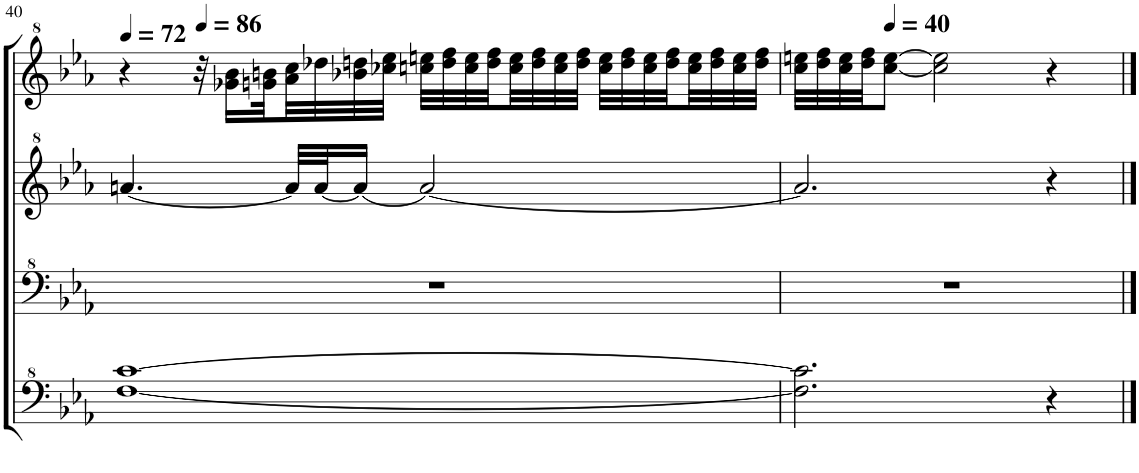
**kern	**kern	**kern	**kern
*part1	*part1	*part1	*part1
*staff4	*staff3	*staff2	*staff1
*I"Model III	*	*	*
!!LO:PB:g=z
*clefF^4	*clefF^4	*clefG^2	*clefG^2
*k[b-e-a-]	*k[b-e-a-]	*k[b-e-a-]	*k[b-e-a-]
*M4/4	*M4/4	*M4/4	*M4/4
*MM72	*MM72	*MM72	*MM72
=40	=40	=40	=40
[1f [1cc	1r	[4.aan/	4r
*	*	*	*MM86
.	.	.	32r
.	.	.	16gg-X\ 16bb-\LL
.	.	.	32ggn\ 32bbn\L
.	.	32aa/LLL]	32aa-\ 32ccc\
.	.	[32aa/J	32ddd-X\
.	.	16aa/JJ_	32bb-X\ 32dddn\
.	.	.	32ccc-X\ 32eee-\JJJ
.	.	2aa/_	32cccn\ 32eeen\LLL
.	.	.	32ddd\ 32fff\
.	.	.	32ccc\ 32eee\
.	.	.	32ddd\ 32fff\
.	.	.	32ccc\ 32eee\
.	.	.	32ddd\ 32fff\
.	.	.	32ccc\ 32eee\
.	.	.	32ddd\ 32fff\JJJ
.	.	.	32ccc\ 32eee\LLL
.	.	.	32ddd\ 32fff\
.	.	.	32ccc\ 32eee\
.	.	.	32ddd\ 32fff\
.	.	.	32ccc\ 32eee\
.	.	.	32ddd\ 32fff\
.	.	.	32ccc\ 32eee\
.	.	.	32ddd\ 32fff\JJJ
=41	=41	=41	=41
2.f\] 2.cc\]	1r	2.aa/]	32ccc\ 32eeen\LLL
.	.	.	32ddd\ 32fff\
.	.	.	32ccc\ 32eee\
.	.	.	32ddd\ 32fff\JJ
*	*	*	*MM40
.	.	.	[8ccc\ [8eee\J
.	.	.	2ccc\] 2eee\]
4r	.	4r	4r
==	==	==	==
*-	*-	*-	*-
